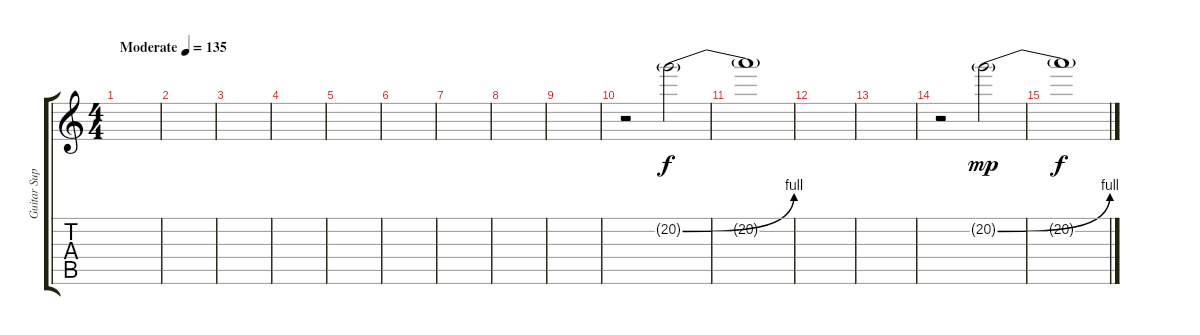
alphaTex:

\track ("Guitar Sup 2" "Guitar Sup") {instrument overdrivenguitar}
\staff {score tabs}
\tuning (E4 B3 G3 D3 A2 E2) {hide}
\ts (4 4)
\tempo (135 "Moderate")
\clef g2
\ks c
|
|
|
|
|
|
|
|
|
r.2 20.2{be (bend 0 0 60 4) g}.2 |
20.2{t}.1{dy f} |
|
|
r.2 20.2{be (bend 0 0 60 4) g}.2{dy mp} |
20.2{t}.1{dy f}
